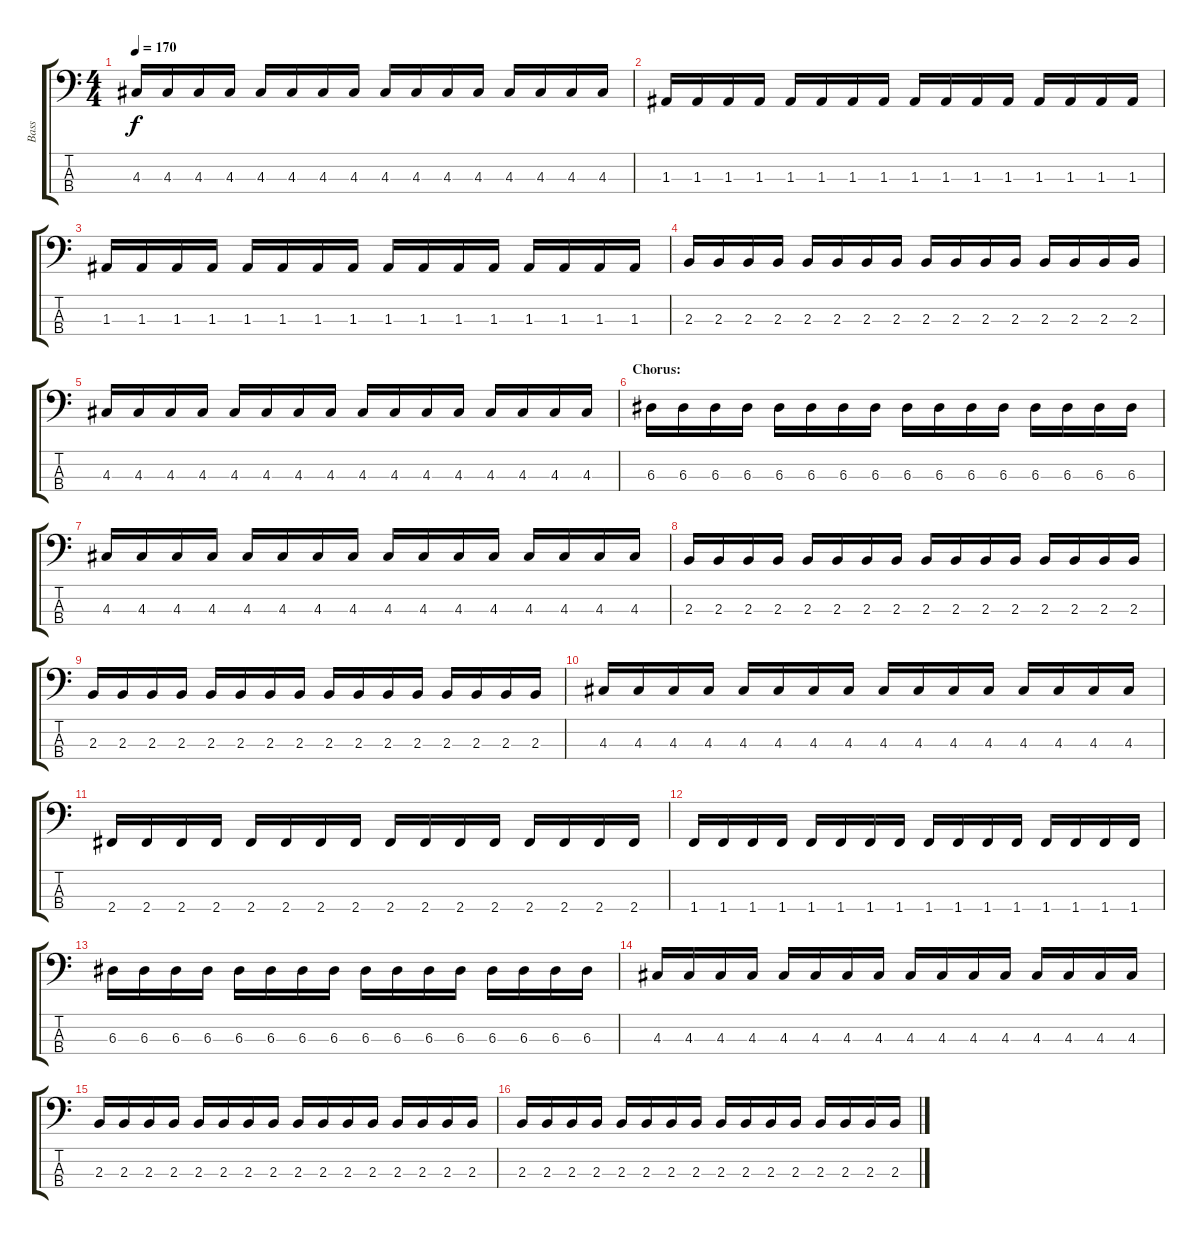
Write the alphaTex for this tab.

\track ("Bass" "Bass") {instrument electricbasspick}
\staff {score tabs}
\tuning (G2 D2 A1 E1) {hide}
\ts (4 4)
\tempo 170
\clef f4
\ks c
4.3.16{dy f} 4.3.16 4.3.16 4.3.16 4.3.16 4.3.16 4.3.16 4.3.16 4.3.16 4.3.16 4.3.16 4.3.16 4.3.16 4.3.16 4.3.16 4.3.16 |
1.3.16 1.3.16 1.3.16 1.3.16 1.3.16 1.3.16 1.3.16 1.3.16 1.3.16 1.3.16 1.3.16 1.3.16 1.3.16 1.3.16 1.3.16 1.3.16 |
1.3.16 1.3.16 1.3.16 1.3.16 1.3.16 1.3.16 1.3.16 1.3.16 1.3.16 1.3.16 1.3.16 1.3.16 1.3.16 1.3.16 1.3.16 1.3.16 |
2.3.16 2.3.16 2.3.16 2.3.16 2.3.16 2.3.16 2.3.16 2.3.16 2.3.16 2.3.16 2.3.16 2.3.16 2.3.16 2.3.16 2.3.16 2.3.16 |
4.3.16 4.3.16 4.3.16 4.3.16 4.3.16 4.3.16 4.3.16 4.3.16 4.3.16 4.3.16 4.3.16 4.3.16 4.3.16 4.3.16 4.3.16 4.3.16 |
\section ("" "Chorus:")
6.3.16 6.3.16 6.3.16 6.3.16 6.3.16 6.3.16 6.3.16 6.3.16 6.3.16 6.3.16 6.3.16 6.3.16 6.3.16 6.3.16 6.3.16 6.3.16 |
4.3.16 4.3.16 4.3.16 4.3.16 4.3.16 4.3.16 4.3.16 4.3.16 4.3.16 4.3.16 4.3.16 4.3.16 4.3.16 4.3.16 4.3.16 4.3.16 |
2.3.16 2.3.16 2.3.16 2.3.16 2.3.16 2.3.16 2.3.16 2.3.16 2.3.16 2.3.16 2.3.16 2.3.16 2.3.16 2.3.16 2.3.16 2.3.16 |
2.3.16 2.3.16 2.3.16 2.3.16 2.3.16 2.3.16 2.3.16 2.3.16 2.3.16 2.3.16 2.3.16 2.3.16 2.3.16 2.3.16 2.3.16 2.3.16 |
4.3.16 4.3.16 4.3.16 4.3.16 4.3.16 4.3.16 4.3.16 4.3.16 4.3.16 4.3.16 4.3.16 4.3.16 4.3.16 4.3.16 4.3.16 4.3.16 |
2.4.16 2.4.16 2.4.16 2.4.16 2.4.16 2.4.16 2.4.16 2.4.16 2.4.16 2.4.16 2.4.16 2.4.16 2.4.16 2.4.16 2.4.16 2.4.16 |
1.4.16 1.4.16 1.4.16 1.4.16 1.4.16 1.4.16 1.4.16 1.4.16 1.4.16 1.4.16 1.4.16 1.4.16 1.4.16 1.4.16 1.4.16 1.4.16 |
6.3.16 6.3.16 6.3.16 6.3.16 6.3.16 6.3.16 6.3.16 6.3.16 6.3.16 6.3.16 6.3.16 6.3.16 6.3.16 6.3.16 6.3.16 6.3.16 |
4.3.16 4.3.16 4.3.16 4.3.16 4.3.16 4.3.16 4.3.16 4.3.16 4.3.16 4.3.16 4.3.16 4.3.16 4.3.16 4.3.16 4.3.16 4.3.16 |
2.3.16 2.3.16 2.3.16 2.3.16 2.3.16 2.3.16 2.3.16 2.3.16 2.3.16 2.3.16 2.3.16 2.3.16 2.3.16 2.3.16 2.3.16 2.3.16 |
2.3.16 2.3.16 2.3.16 2.3.16 2.3.16 2.3.16 2.3.16 2.3.16 2.3.16 2.3.16 2.3.16 2.3.16 2.3.16 2.3.16 2.3.16 2.3.16
